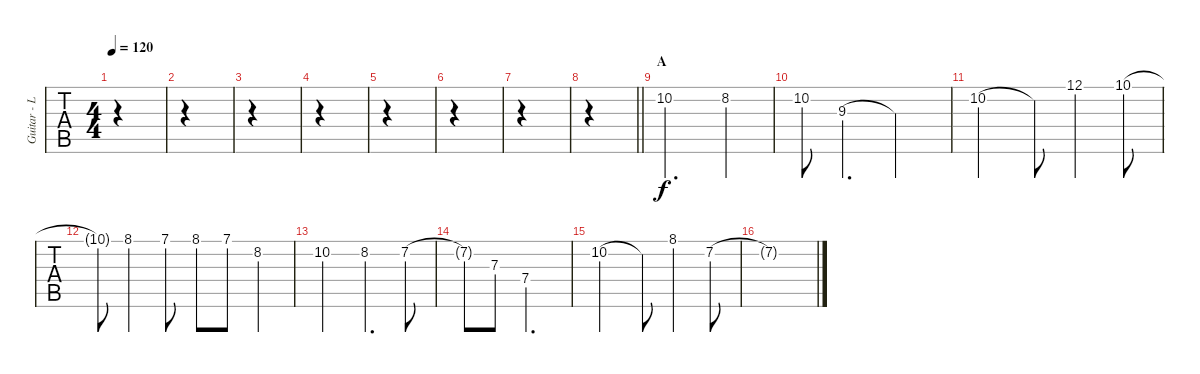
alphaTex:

\track ("Guitar - Lead" "Guitar - L") {instrument overdrivenguitar}
\staff {tabs}
\tuning (E4 B3 G3 D3 A2 D2) {hide}
\ts (4 4)
\tempo 120
\clef g2
\ks g
|
|
|
|
|
|
|
\barLineRight lightlight
|
\section ("" "A")
\ks c
10.2.2{d} 8.2.4 |
10.2.8 9.3.4{d} 9.3{t}.2 |
10.2.2 10.2{t}.8 12.1.4 10.1.8 |
10.1{t}.8 8.1.4 7.1.8 8.1.8 7.1.8 8.2.4 |
10.2.2 8.2.4{d} 7.2.8 |
7.2{t}.8 7.3.8 7.4.2{d} |
10.2.2 10.2{t}.8 8.1.4 7.2.8 |
7.2{t}.1
